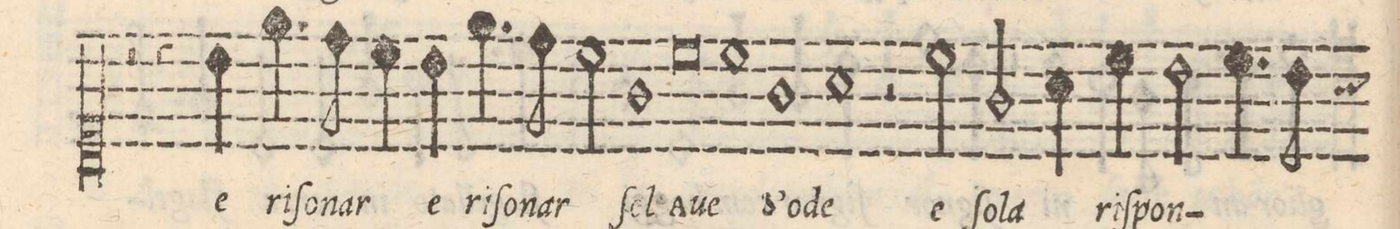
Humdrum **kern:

**kern	**text
*I"QVINTO	*
*clefC1	*
*k[]	*
*met(C)	*
*M2/1	*
2r	.
4r	.
4b\	e
=16-	=16-
4.ee\	ri-
8dd\	-ſo-
4cc\	-nar
4b\	e
4.ee\	ri-
8dd\	-ſo-
2cc\	-nar
=17-	=17-
1g	ſol
0cc	A-
=18-	=18-
1cc	-ue
=19-	=19-
1g	s'o-
1a	-de
=20-	=20-
2r	.
2cc\	e
2g/	ſo-
4a\	-la
4cc\	ri-
=21-	=21-
2b\	-ſpon-
4.cc\	.
8b\	.
*custos:a	*
*-	*-
